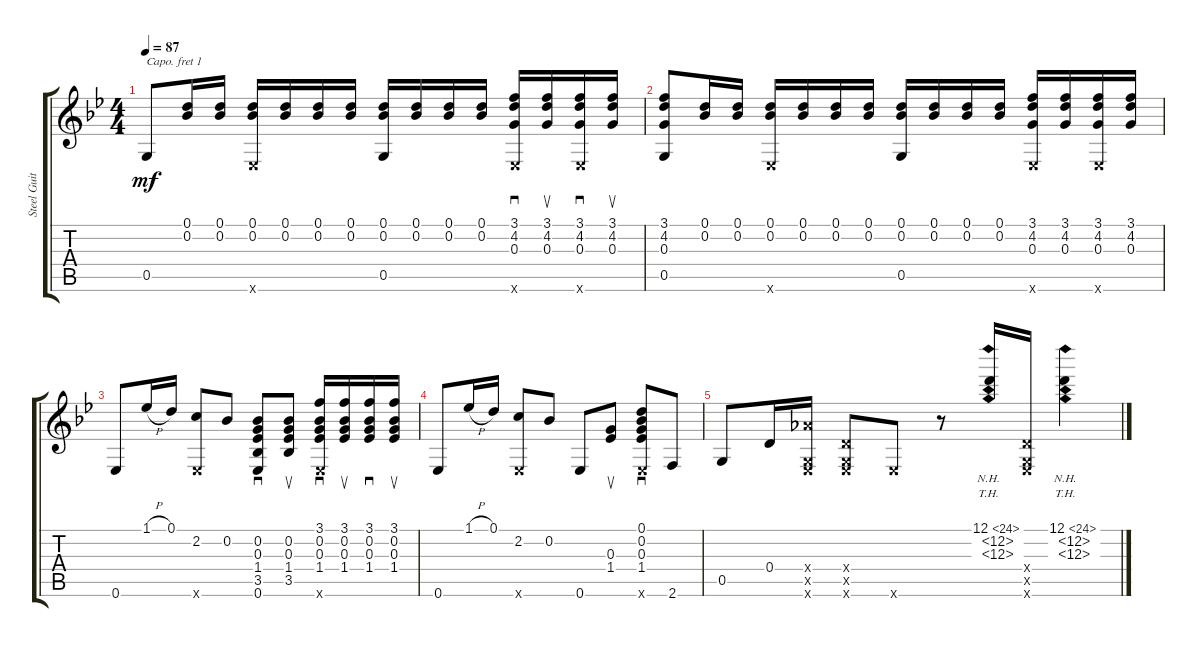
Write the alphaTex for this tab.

\track ("Steel Guitar" "Steel Guit") {instrument acousticguitarsteel}
\staff {score tabs}
\capo 1
\tuning (Db4 A3 Gb3 Db3 Gb2 D2) {hide}
\ts (4 4)
\tempo 87
\clef g2
\ks bb
0.5.8{dy mf} (0.1 0.2).16 (0.1 0.2).16 (0.1 0.2 0.6{x}).16 (0.1 0.2).16 (0.1 0.2).16 (0.1 0.2).16 (0.1 0.2 0.5).16 (0.1 0.2).16 (0.1 0.2).16 (0.1 0.2).16 (3.1 4.2 0.3 0.6{x}).16{sd} (3.1 4.2 0.3).16{su} (3.1 4.2 0.3 0.6{x}).16{sd} (3.1 4.2 0.3).16{su} |
(3.1 4.2 0.3 0.5).8 (0.1 0.2).16 (0.1 0.2).16 (0.1 0.2 0.6{x}).16 (0.1 0.2).16 (0.1 0.2).16 (0.1 0.2).16 (0.1 0.2 0.5).16 (0.1 0.2).16 (0.1 0.2).16 (0.1 0.2).16 (3.1 4.2 0.3 0.6{x}).16 (3.1 4.2 0.3).16 (3.1 4.2 0.3 0.6{x}).16 (3.1 4.2 0.3).16 |
0.6.8 1.1{h}.16 0.1.16 (2.2 0.6{x}).8 0.2.8 (0.2 0.3 1.4 3.5 0.6).8{sd} (0.2 0.3 1.4 3.5).8{su} (3.1 0.2 0.3 1.4 0.6{x}).16{sd} (3.1 0.2 0.3 1.4).16{su} (3.1 0.2 0.3 1.4).16{sd} (3.1 0.2 0.3 1.4).16{su} |
0.6.8 1.1{h}.16 0.1.16 (2.2 0.6{x}).8 0.2.8 0.6.8 (0.3 1.4).8{su} (0.1 0.2 0.3 1.4 0.6{x}).8{sd} 2.6.8 |
0.5.8 0.4.16 (6.4{x} 0.5{x} 0.6{x}).16 (0.4{x} 0.5{x} 0.6{x}).8 0.6{x}.8 r.8 (12.1{th 12} 12.2{nh} 12.3{nh}).16 (0.4{x} 0.5{x} 0.6{x}).16 (12.1{th 12} 12.2{nh} 12.3{nh}).4
